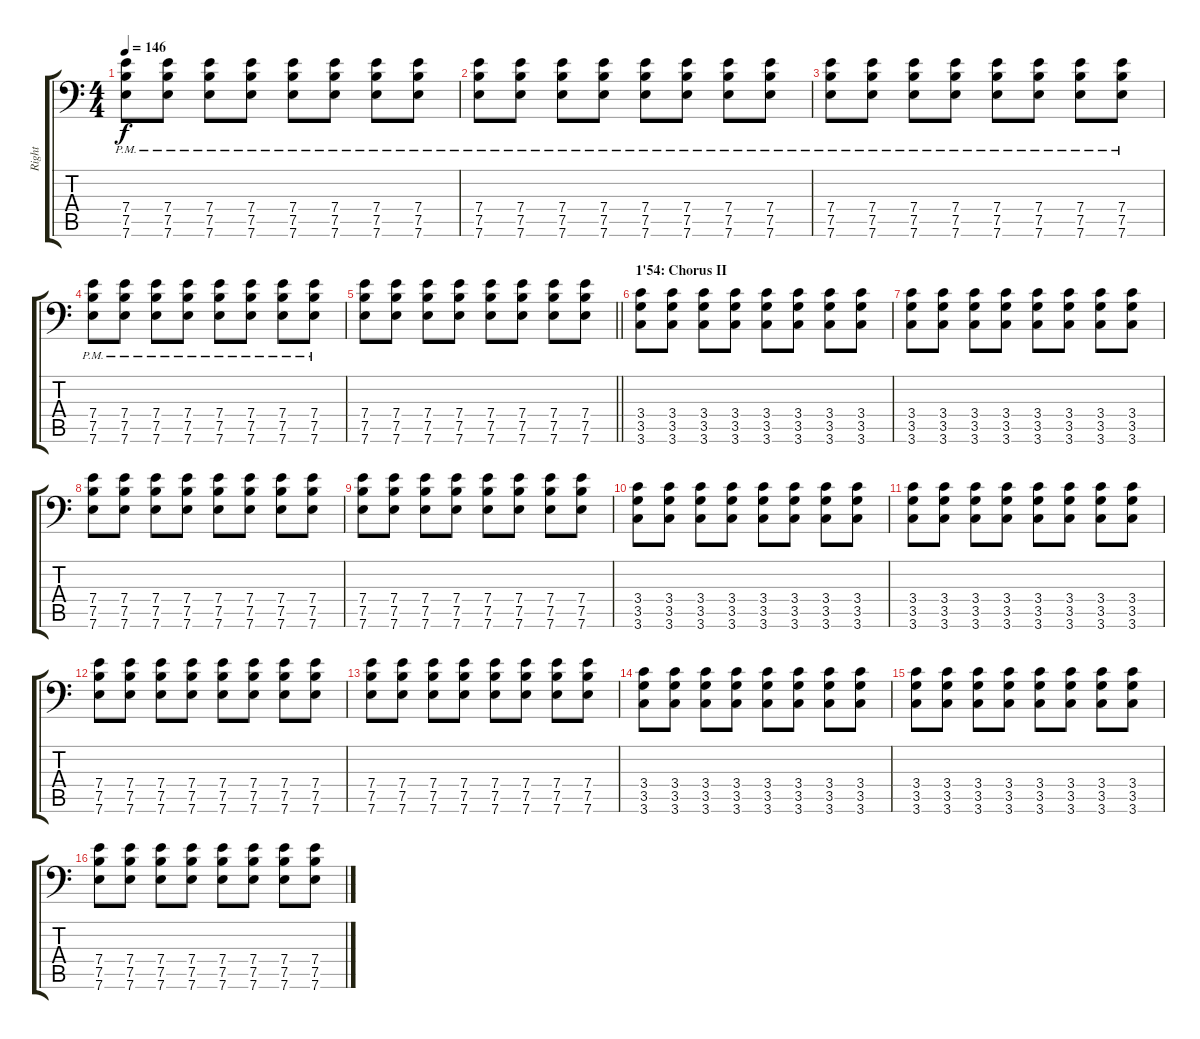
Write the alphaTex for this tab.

\track ("Right" "Right") {instrument distortionguitar}
\staff {score tabs}
\tuning (B3 Gb3 D3 A2 E2 A1) {hide}
\ts (4 4)
\tempo 146
\clef f4
\ks c
(7.4{pm} 7.5{pm} 7.6{pm}).8{dy f} (7.4{pm} 7.5{pm} 7.6{pm}).8 (7.4{pm} 7.5{pm} 7.6{pm}).8 (7.4{pm} 7.5{pm} 7.6{pm}).8 (7.4{pm} 7.5{pm} 7.6{pm}).8 (7.4{pm} 7.5{pm} 7.6{pm}).8 (7.4{pm} 7.5{pm} 7.6{pm}).8 (7.4{pm} 7.5{pm} 7.6{pm}).8 |
(7.4{pm} 7.5{pm} 7.6{pm}).8 (7.4{pm} 7.5{pm} 7.6{pm}).8 (7.4{pm} 7.5{pm} 7.6{pm}).8 (7.4{pm} 7.5{pm} 7.6{pm}).8 (7.4{pm} 7.5{pm} 7.6{pm}).8 (7.4{pm} 7.5{pm} 7.6{pm}).8 (7.4{pm} 7.5{pm} 7.6{pm}).8 (7.4{pm} 7.5{pm} 7.6{pm}).8 |
(7.4{pm} 7.5{pm} 7.6{pm}).8 (7.4{pm} 7.5{pm} 7.6{pm}).8 (7.4{pm} 7.5{pm} 7.6{pm}).8 (7.4{pm} 7.5{pm} 7.6{pm}).8 (7.4{pm} 7.5{pm} 7.6{pm}).8 (7.4{pm} 7.5{pm} 7.6{pm}).8 (7.4{pm} 7.5{pm} 7.6{pm}).8 (7.4{pm} 7.5{pm} 7.6{pm}).8 |
(7.4{pm} 7.5{pm} 7.6{pm}).8 (7.4{pm} 7.5{pm} 7.6{pm}).8 (7.4{pm} 7.5{pm} 7.6{pm}).8 (7.4{pm} 7.5{pm} 7.6{pm}).8 (7.4{pm} 7.5{pm} 7.6{pm}).8 (7.4{pm} 7.5{pm} 7.6{pm}).8 (7.4{pm} 7.5{pm} 7.6{pm}).8 (7.4{pm} 7.5{pm} 7.6{pm}).8 |
\barLineRight lightlight
(7.4 7.5 7.6).8 (7.4 7.5 7.6).8 (7.4 7.5 7.6).8 (7.4 7.5 7.6).8 (7.4 7.5 7.6).8 (7.4 7.5 7.6).8 (7.4 7.5 7.6).8 (7.4 7.5 7.6).8 |
\section ("" "1'54: Chorus II")
(3.4 3.5 3.6).8 (3.4 3.5 3.6).8 (3.4 3.5 3.6).8 (3.4 3.5 3.6).8 (3.4 3.5 3.6).8 (3.4 3.5 3.6).8 (3.4 3.5 3.6).8 (3.4 3.5 3.6).8 |
(3.4 3.5 3.6).8 (3.4 3.5 3.6).8 (3.4 3.5 3.6).8 (3.4 3.5 3.6).8 (3.4 3.5 3.6).8 (3.4 3.5 3.6).8 (3.4 3.5 3.6).8 (3.4 3.5 3.6).8 |
(7.4 7.5 7.6).8 (7.4 7.5 7.6).8 (7.4 7.5 7.6).8 (7.4 7.5 7.6).8 (7.4 7.5 7.6).8 (7.4 7.5 7.6).8 (7.4 7.5 7.6).8 (7.4 7.5 7.6).8 |
(7.4 7.5 7.6).8 (7.4 7.5 7.6).8 (7.4 7.5 7.6).8 (7.4 7.5 7.6).8 (7.4 7.5 7.6).8 (7.4 7.5 7.6).8 (7.4 7.5 7.6).8 (7.4 7.5 7.6).8 |
(3.4 3.5 3.6).8 (3.4 3.5 3.6).8 (3.4 3.5 3.6).8 (3.4 3.5 3.6).8 (3.4 3.5 3.6).8 (3.4 3.5 3.6).8 (3.4 3.5 3.6).8 (3.4 3.5 3.6).8 |
(3.4 3.5 3.6).8 (3.4 3.5 3.6).8 (3.4 3.5 3.6).8 (3.4 3.5 3.6).8 (3.4 3.5 3.6).8 (3.4 3.5 3.6).8 (3.4 3.5 3.6).8 (3.4 3.5 3.6).8 |
(7.4 7.5 7.6).8 (7.4 7.5 7.6).8 (7.4 7.5 7.6).8 (7.4 7.5 7.6).8 (7.4 7.5 7.6).8 (7.4 7.5 7.6).8 (7.4 7.5 7.6).8 (7.4 7.5 7.6).8 |
(7.4 7.5 7.6).8 (7.4 7.5 7.6).8 (7.4 7.5 7.6).8 (7.4 7.5 7.6).8 (7.4 7.5 7.6).8 (7.4 7.5 7.6).8 (7.4 7.5 7.6).8 (7.4 7.5 7.6).8 |
(3.4 3.5 3.6).8 (3.4 3.5 3.6).8 (3.4 3.5 3.6).8 (3.4 3.5 3.6).8 (3.4 3.5 3.6).8 (3.4 3.5 3.6).8 (3.4 3.5 3.6).8 (3.4 3.5 3.6).8 |
(3.4 3.5 3.6).8 (3.4 3.5 3.6).8 (3.4 3.5 3.6).8 (3.4 3.5 3.6).8 (3.4 3.5 3.6).8 (3.4 3.5 3.6).8 (3.4 3.5 3.6).8 (3.4 3.5 3.6).8 |
(7.4 7.5 7.6).8 (7.4 7.5 7.6).8 (7.4 7.5 7.6).8 (7.4 7.5 7.6).8 (7.4 7.5 7.6).8 (7.4 7.5 7.6).8 (7.4 7.5 7.6).8 (7.4 7.5 7.6).8
